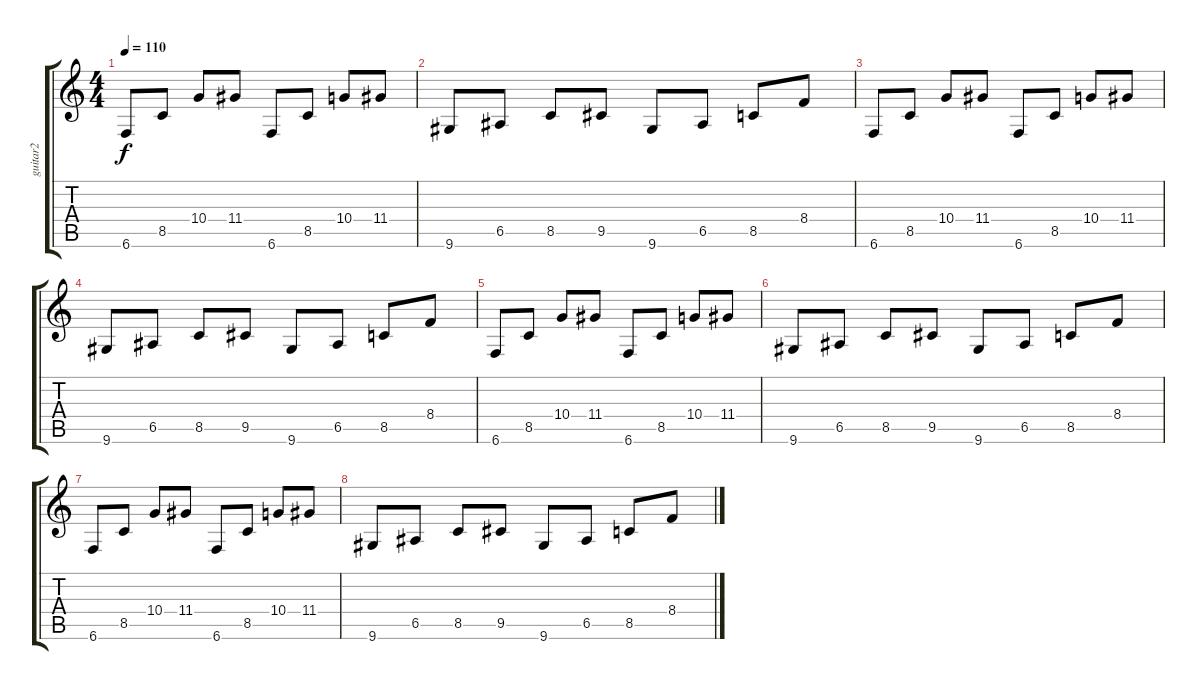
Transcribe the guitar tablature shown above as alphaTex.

\track ("guitar2" "guitar2") {instrument distortionguitar}
\staff {score tabs}
\tuning (B3 Gb3 D3 A2 E2 B1) {hide}
\ts (4 4)
\tempo 110
\clef g2
\ks c
6.6.8{dy f instrument distortionguitar} 8.5.8 10.4.8 11.4.8 6.6.8 8.5.8 10.4.8 11.4.8 |
9.6.8 6.5.8 8.5.8 9.5.8 9.6.8 6.5.8 8.5.8 8.4.8 |
6.6.8 8.5.8 10.4.8 11.4.8 6.6.8 8.5.8 10.4.8 11.4.8 |
9.6.8 6.5.8 8.5.8 9.5.8 9.6.8 6.5.8 8.5.8 8.4.8 |
6.6.8 8.5.8 10.4.8 11.4.8 6.6.8 8.5.8 10.4.8 11.4.8 |
9.6.8 6.5.8 8.5.8 9.5.8 9.6.8 6.5.8 8.5.8 8.4.8 |
6.6.8 8.5.8 10.4.8 11.4.8 6.6.8 8.5.8 10.4.8 11.4.8 |
9.6.8 6.5.8 8.5.8 9.5.8 9.6.8 6.5.8 8.5.8 8.4.8
